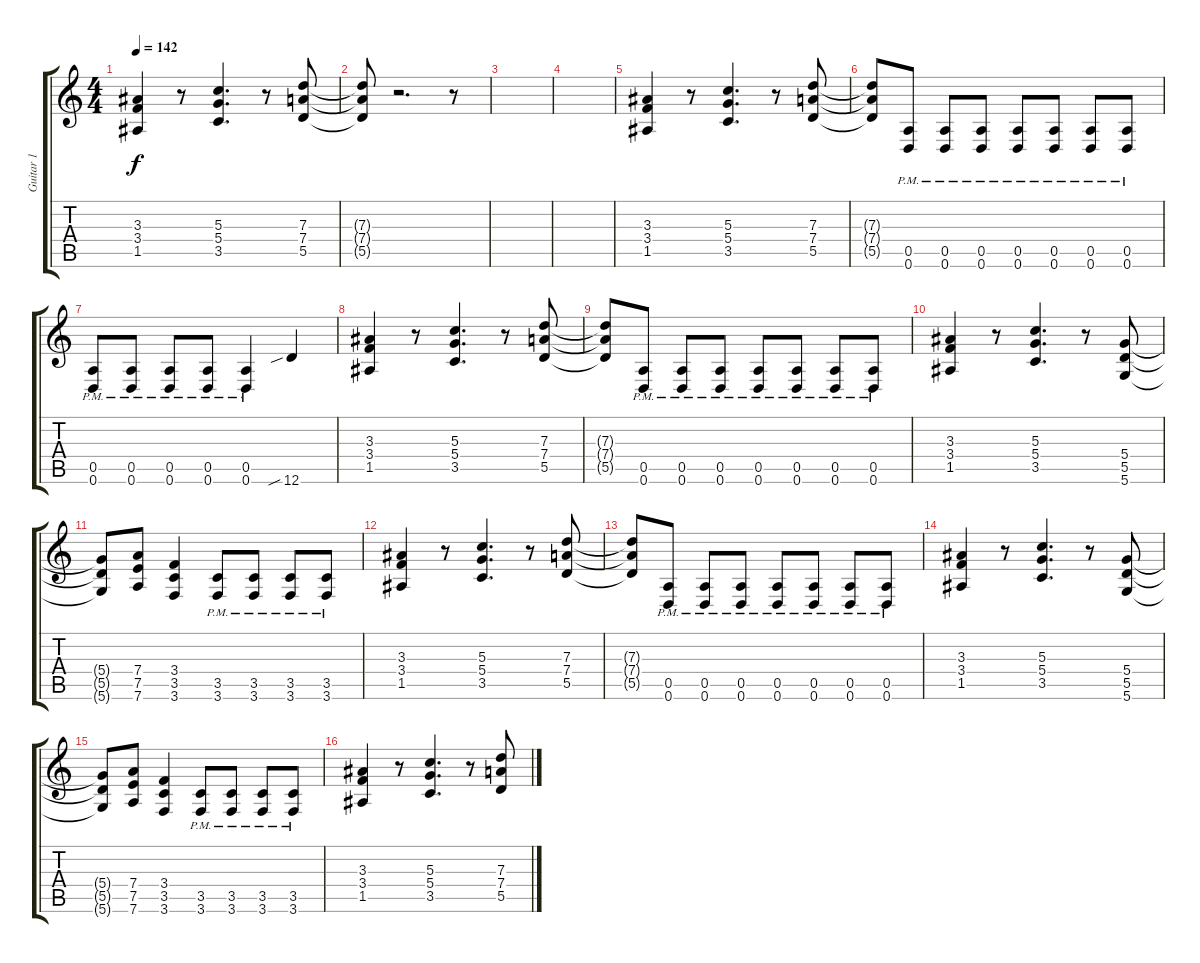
\track ("Guitar 1" "Guitar 1") {instrument distortionguitar}
\staff {score tabs}
\tuning (E4 B3 G3 D3 A2 D2) {hide}
\ts (4 4)
\tempo 142
\clef g2
\ks c
(3.3 3.4 1.5).4{dy f} r.8 (5.3 5.4 3.5).4{d} r.8 (7.3 7.4 5.5).8 |
(7.3{t} 7.4{t} 5.5{t}).8 r.2{d} r.8 |
|
|
(3.3 3.4 1.5).4 r.8 (5.3 5.4 3.5).4{d} r.8 (7.3 7.4 5.5).8 |
(7.3{t} 7.4{t} 5.5{t}).8 (0.5{pm} 0.6{pm}).8 (0.5{pm} 0.6{pm}).8 (0.5{pm} 0.6{pm}).8 (0.5{pm} 0.6{pm}).8 (0.5{pm} 0.6{pm}).8 (0.5{pm} 0.6{pm}).8 (0.5{pm} 0.6{pm}).8 |
(0.5{pm} 0.6{pm}).8 (0.5{pm} 0.6{pm}).8 (0.5{pm} 0.6{pm}).8 (0.5{pm} 0.6{pm}).8 (0.5{pm} 0.6{pm}).4 12.6{sib}.4 |
(3.3 3.4 1.5).4 r.8 (5.3 5.4 3.5).4{d} r.8 (7.3 7.4 5.5).8 |
(7.3{t} 7.4{t} 5.5{t}).8 (0.5{pm} 0.6{pm}).8 (0.5{pm} 0.6{pm}).8 (0.5{pm} 0.6{pm}).8 (0.5{pm} 0.6{pm}).8 (0.5{pm} 0.6{pm}).8 (0.5{pm} 0.6{pm}).8 (0.5{pm} 0.6{pm}).8 |
(3.3 3.4 1.5).4 r.8 (5.3 5.4 3.5).4{d} r.8 (5.4 5.5 5.6).8 |
(5.4{t} 5.5{t} 5.6{t}).8 (7.4 7.5 7.6).8 (3.4 3.5 3.6).4 (3.5{pm} 3.6{pm}).8 (3.5{pm} 3.6{pm}).8 (3.5{pm} 3.6{pm}).8 (3.5{pm} 3.6{pm}).8 |
(3.3 3.4 1.5).4 r.8 (5.3 5.4 3.5).4{d} r.8 (7.3 7.4 5.5).8 |
(7.3{t} 7.4{t} 5.5{t}).8 (0.5{pm} 0.6{pm}).8 (0.5{pm} 0.6{pm}).8 (0.5{pm} 0.6{pm}).8 (0.5{pm} 0.6{pm}).8 (0.5{pm} 0.6{pm}).8 (0.5{pm} 0.6{pm}).8 (0.5{pm} 0.6{pm}).8 |
(3.3 3.4 1.5).4 r.8 (5.3 5.4 3.5).4{d} r.8 (5.4 5.5 5.6).8 |
(5.4{t} 5.5{t} 5.6{t}).8 (7.4 7.5 7.6).8 (3.4 3.5 3.6).4 (3.5{pm} 3.6{pm}).8 (3.5{pm} 3.6{pm}).8 (3.5{pm} 3.6{pm}).8 (3.5{pm} 3.6{pm}).8 |
(3.3 3.4 1.5).4 r.8 (5.3 5.4 3.5).4{d} r.8 (7.3 7.4 5.5).8
